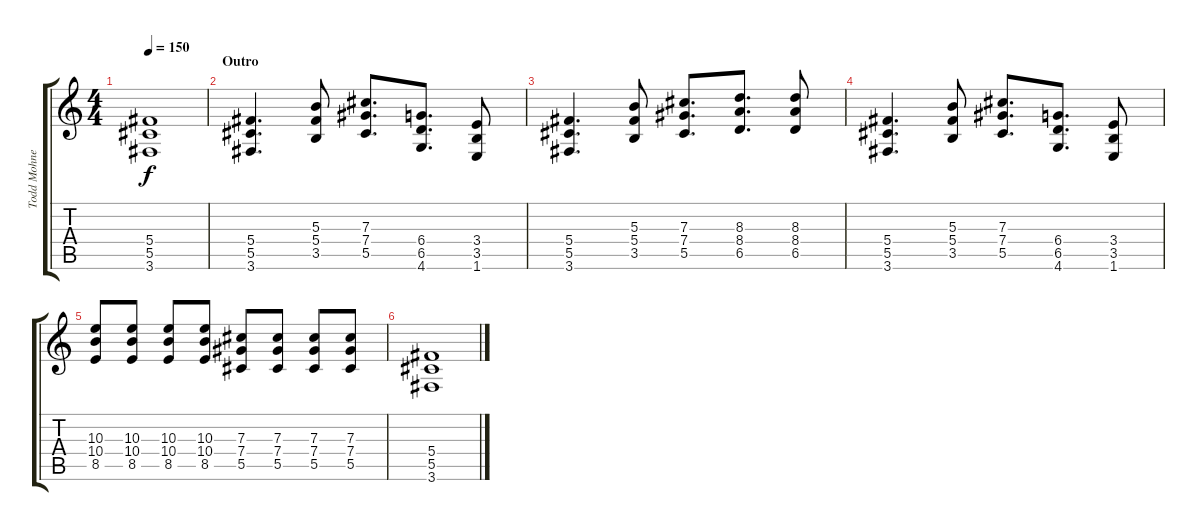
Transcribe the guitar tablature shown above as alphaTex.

\track ("Todd Mohney" "Todd Mohne") {instrument overdrivenguitar}
\staff {score tabs}
\tuning (Eb4 Bb3 Gb3 Db3 Ab2 Eb2) {hide}
\ts (4 4)
\tempo 150
\clef g2
\ks c
(5.4 5.5 3.6).1{dy f} |
\section ("" "Outro")
(5.4 5.5 3.6).4{d} (5.3 5.4 3.5).8 (7.3 7.4 5.5).8{d} (6.4 6.5 4.6).8{d} (3.4 3.5 1.6).8 |
(5.4 5.5 3.6).4{d} (5.3 5.4 3.5).8 (7.3 7.4 5.5).8{d} (8.3 8.4 6.5).8{d} (8.3 8.4 6.5).8 |
(5.4 5.5 3.6).4{d} (5.3 5.4 3.5).8 (7.3 7.4 5.5).8{d} (6.4 6.5 4.6).8{d} (3.4 3.5 1.6).8 |
(10.3 10.4 8.5).8 (10.3 10.4 8.5).8 (10.3 10.4 8.5).8 (10.3 10.4 8.5).8 (7.3 7.4 5.5).8 (7.3 7.4 5.5).8 (7.3 7.4 5.5).8 (7.3 7.4 5.5).8 |
(5.4 5.5 3.6).1
